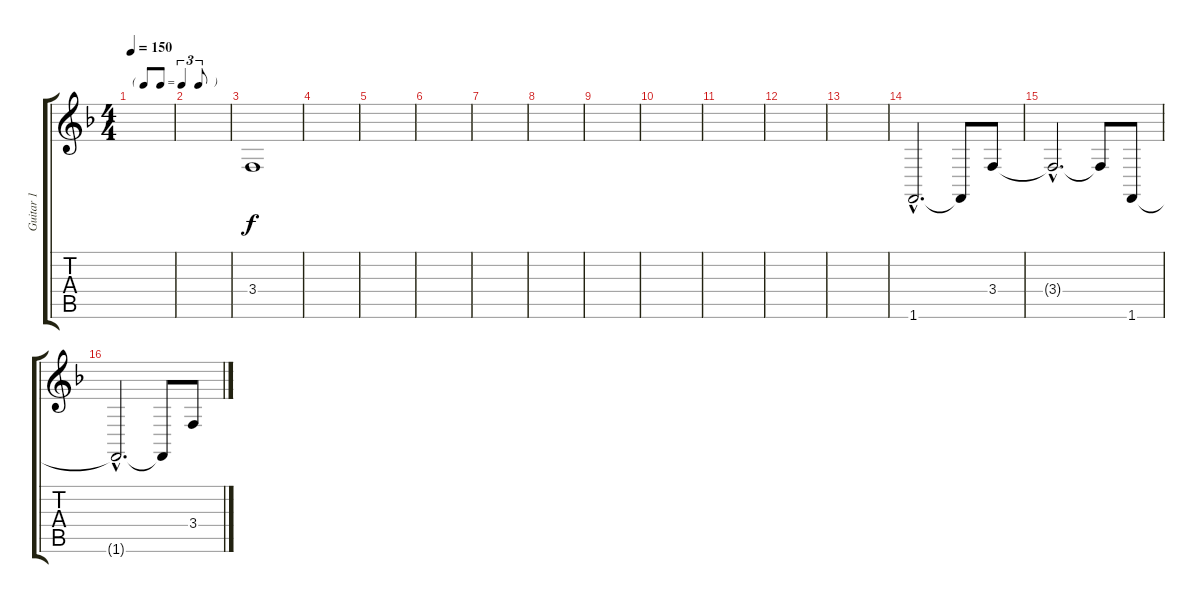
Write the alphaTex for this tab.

\track ("Guitar 1" "Guitar 1") {instrument lead8bassandlead}
\staff {score tabs}
\tuning (E4 B3 G3 D3 A2 E2) {hide}
\ts (4 4)
\tf triplet8th
\tempo 150
\clef g2
\ks f
|
|
3.4.1 |
|
|
|
|
|
|
|
|
|
|
1.6{hac}.2{d} 1.6{t}.8 3.4.8 |
3.4{hac t}.2{d} 3.4{t}.8 1.6.8 |
1.6{hac t}.2{d} 1.6{t}.8 3.4.8
